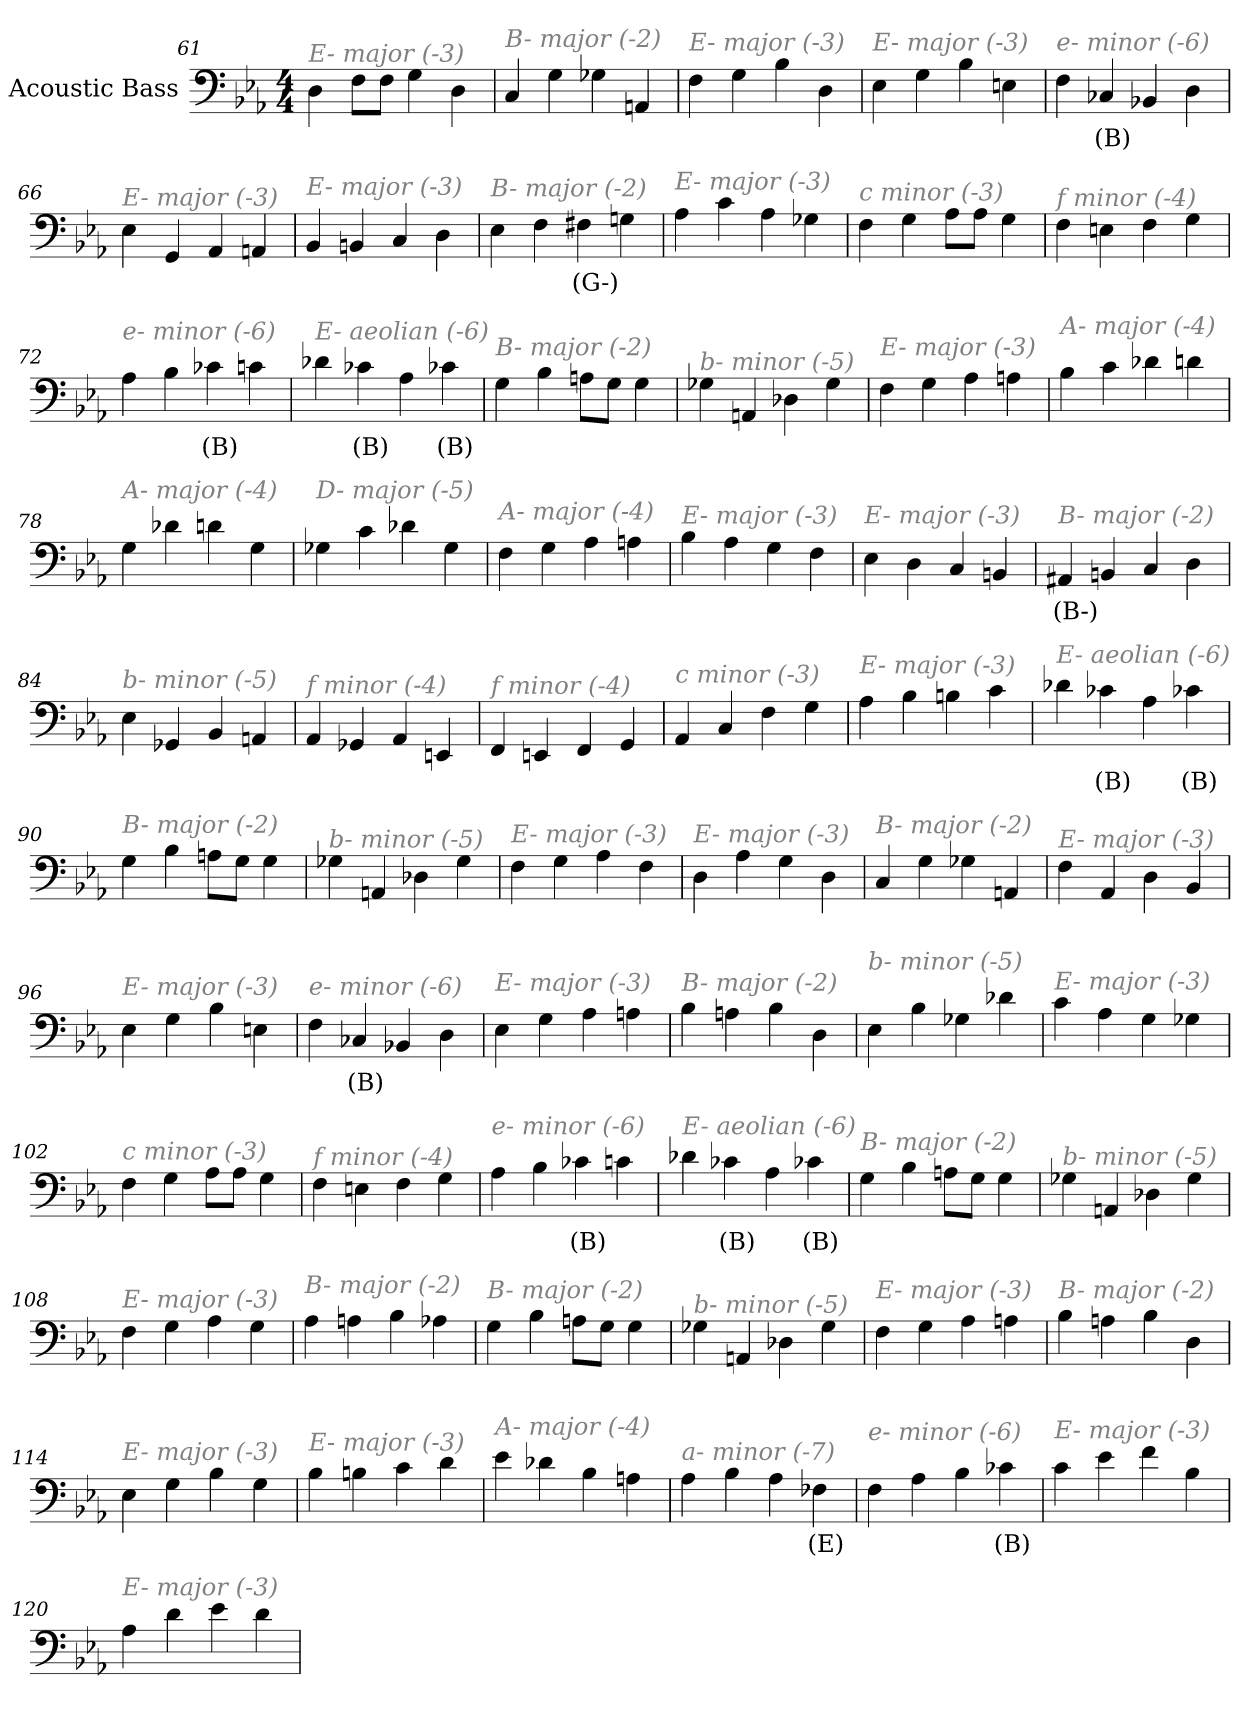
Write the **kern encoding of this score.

**kern	**text
*part1	*part1
*staff1	*staff1
*I"Acoustic Bass	*
*clefF4	*
*ITrd7c12	*
*k[b-e-a-]	*
*E-:	*
*M4/4	*
=61	=61
!LO:TX:i:color=#808080:t=E- major (-3)	!
4DD	.
8FFL	.
8FFJ	.
4GG	.
4DD	.
=62	=62
!LO:TX:i:color=#808080:t=B- major (-2)	!
4CC	.
4GG	.
4GG-X	.
4AAAn	.
=63	=63
!LO:TX:i:color=#808080:t=E- major (-3)	!
4FF	.
4GG	.
4BB-	.
4DD	.
=64	=64
!LO:TX:i:color=#808080:t=E- major (-3)	!
4EE-	.
4GG	.
4BB-	.
4EEn	.
=65	=65
!LO:TX:i:color=#808080:t=e- minor (-6)	!
4FF	.
4CC-Xi	(B)
4BBB-X	.
4DD	.
=66	=66
!LO:TX:i:color=#808080:t=E- major (-3)	!
4EE-	.
4GGG	.
4AAA-	.
4AAAn	.
=67	=67
!LO:TX:i:color=#808080:t=E- major (-3)	!
4BBB-	.
4BBBn	.
4CC	.
4DD	.
=68	=68
!LO:TX:i:color=#808080:t=B- major (-2)	!
4EE-	.
4FF	.
4FF#Xi	(G-)
4GGn	.
=69	=69
!LO:TX:i:color=#808080:t=E- major (-3)	!
4AA-	.
4C	.
4AA-	.
4GG-X	.
=70	=70
!LO:TX:i:color=#808080:t=c minor (-3)	!
4FF	.
4GG	.
8AA-L	.
8AA-J	.
4GG	.
=71	=71
!LO:TX:i:color=#808080:t=f minor (-4)	!
4FF	.
4EEn	.
4FF	.
4GG	.
=72	=72
!LO:TX:i:color=#808080:t=e- minor (-6)	!
4AA-	.
4BB-	.
4C-Xi	(B)
4C	.
=73	=73
!LO:TX:i:color=#808080:t=E- aeolian (-6)	!
4D-X	.
4C-Xi	(B)
4AA-	.
4C-Xi	(B)
=74	=74
!LO:TX:i:color=#808080:t=B- major (-2)	!
4GG	.
4BB-	.
8AAnL	.
8GGJ	.
4GG	.
=75	=75
!LO:TX:i:color=#808080:t=b- minor (-5)	!
4GG-X	.
4AAAn	.
4DD-X	.
4GG-	.
=76	=76
!LO:TX:i:color=#808080:t=E- major (-3)	!
4FF	.
4GG	.
4AA-	.
4AAn	.
=77	=77
!LO:TX:i:color=#808080:t=A- major (-4)	!
4BB-	.
4C	.
4D-X	.
4Dn	.
=78	=78
!LO:TX:i:color=#808080:t=A- major (-4)	!
4GG	.
4D-X	.
4Dn	.
4GG	.
=79	=79
!LO:TX:i:color=#808080:t=D- major (-5)	!
4GG-X	.
4C	.
4D-X	.
4GG-	.
=80	=80
!LO:TX:i:color=#808080:t=A- major (-4)	!
4FF	.
4GG	.
4AA-	.
4AAn	.
=81	=81
!LO:TX:i:color=#808080:t=E- major (-3)	!
4BB-	.
4AA-	.
4GG	.
4FF	.
=82	=82
!LO:TX:i:color=#808080:t=E- major (-3)	!
4EE-	.
4DD	.
4CC	.
4BBBn	.
=83	=83
!LO:TX:i:color=#808080:t=B- major (-2)	!
4AAA#Xj	(B-)
4BBBn	.
4CC	.
4DD	.
=84	=84
!LO:TX:i:color=#808080:t=b- minor (-5)	!
4EE-	.
4GGG-X	.
4BBB-	.
4AAAn	.
=85	=85
!LO:TX:i:color=#808080:t=f minor (-4)	!
4AAA-	.
4GGG-X	.
4AAA-	.
4EEEn	.
=86	=86
!LO:TX:i:color=#808080:t=f minor (-4)	!
4FFF	.
4EEEn	.
4FFF	.
4GGG	.
=87	=87
!LO:TX:i:color=#808080:t=c minor (-3)	!
4AAA-	.
4CC	.
4FF	.
4GG	.
=88	=88
!LO:TX:i:color=#808080:t=E- major (-3)	!
4AA-	.
4BB-	.
4BBn	.
4C	.
=89	=89
!LO:TX:i:color=#808080:t=E- aeolian (-6)	!
4D-X	.
4C-Xi	(B)
4AA-	.
4C-Xi	(B)
=90	=90
!LO:TX:i:color=#808080:t=B- major (-2)	!
4GG	.
4BB-	.
8AAnL	.
8GGJ	.
4GG	.
=91	=91
!LO:TX:i:color=#808080:t=b- minor (-5)	!
4GG-X	.
4AAAn	.
4DD-X	.
4GG-	.
=92	=92
!LO:TX:i:color=#808080:t=E- major (-3)	!
4FF	.
4GG	.
4AA-	.
4FF	.
=93	=93
!LO:TX:i:color=#808080:t=E- major (-3)	!
4DD	.
4AA-	.
4GG	.
4DD	.
=94	=94
!LO:TX:i:color=#808080:t=B- major (-2)	!
4CC	.
4GG	.
4GG-X	.
4AAAn	.
=95	=95
!LO:TX:i:color=#808080:t=E- major (-3)	!
4FF	.
4AAA-	.
4DD	.
4BBB-	.
=96	=96
!LO:TX:i:color=#808080:t=E- major (-3)	!
4EE-	.
4GG	.
4BB-	.
4EEn	.
=97	=97
!LO:TX:i:color=#808080:t=e- minor (-6)	!
4FF	.
4CC-Xi	(B)
4BBB-X	.
4DD	.
=98	=98
!LO:TX:i:color=#808080:t=E- major (-3)	!
4EE-	.
4GG	.
4AA-	.
4AAn	.
=99	=99
!LO:TX:i:color=#808080:t=B- major (-2)	!
4BB-	.
4AAn	.
4BB-	.
4DD	.
=100	=100
!LO:TX:i:color=#808080:t=b- minor (-5)	!
4EE-	.
4BB-	.
4GG-X	.
4D-X	.
=101	=101
!LO:TX:i:color=#808080:t=E- major (-3)	!
4C	.
4AA-	.
4GG	.
4GG-X	.
=102	=102
!LO:TX:i:color=#808080:t=c minor (-3)	!
4FF	.
4GG	.
8AA-L	.
8AA-J	.
4GG	.
=103	=103
!LO:TX:i:color=#808080:t=f minor (-4)	!
4FF	.
4EEn	.
4FF	.
4GG	.
=104	=104
!LO:TX:i:color=#808080:t=e- minor (-6)	!
4AA-	.
4BB-	.
4C-Xi	(B)
4C	.
=105	=105
!LO:TX:i:color=#808080:t=E- aeolian (-6)	!
4D-X	.
4C-Xi	(B)
4AA-	.
4C-Xi	(B)
=106	=106
!LO:TX:i:color=#808080:t=B- major (-2)	!
4GG	.
4BB-	.
8AAnL	.
8GGJ	.
4GG	.
=107	=107
!LO:TX:i:color=#808080:t=b- minor (-5)	!
4GG-X	.
4AAAn	.
4DD-X	.
4GG-	.
=108	=108
!LO:TX:i:color=#808080:t=E- major (-3)	!
4FF	.
4GG	.
4AA-	.
4GG	.
=109	=109
!LO:TX:i:color=#808080:t=B- major (-2)	!
4AA-	.
4AAn	.
4BB-	.
4AA-X	.
=110	=110
!LO:TX:i:color=#808080:t=B- major (-2)	!
4GG	.
4BB-	.
8AAnL	.
8GGJ	.
4GG	.
=111	=111
!LO:TX:i:color=#808080:t=b- minor (-5)	!
4GG-X	.
4AAAn	.
4DD-X	.
4GG-	.
=112	=112
!LO:TX:i:color=#808080:t=E- major (-3)	!
4FF	.
4GG	.
4AA-	.
4AAn	.
=113	=113
!LO:TX:i:color=#808080:t=B- major (-2)	!
4BB-	.
4AAn	.
4BB-	.
4DD	.
=114	=114
!LO:TX:i:color=#808080:t=E- major (-3)	!
4EE-	.
4GG	.
4BB-	.
4GG	.
=115	=115
!LO:TX:i:color=#808080:t=E- major (-3)	!
4BB-	.
4BBn	.
4C	.
4D	.
=116	=116
!LO:TX:i:color=#808080:t=A- major (-4)	!
4E-	.
4D-X	.
4BB-	.
4AAn	.
=117	=117
!LO:TX:i:color=#808080:t=a- minor (-7)	!
4AA-	.
4BB-	.
4AA-	.
4FF-Xi	(E)
=118	=118
!LO:TX:i:color=#808080:t=e- minor (-6)	!
4FF	.
4AA-	.
4BB-	.
4C-Xi	(B)
=119	=119
!LO:TX:i:color=#808080:t=E- major (-3)	!
4C	.
4E-	.
4F	.
4BB-	.
=120	=120
!LO:TX:i:color=#808080:t=E- major (-3)	!
4AA-	.
4D	.
4E-	.
4D	.
=	=
*-	*-
